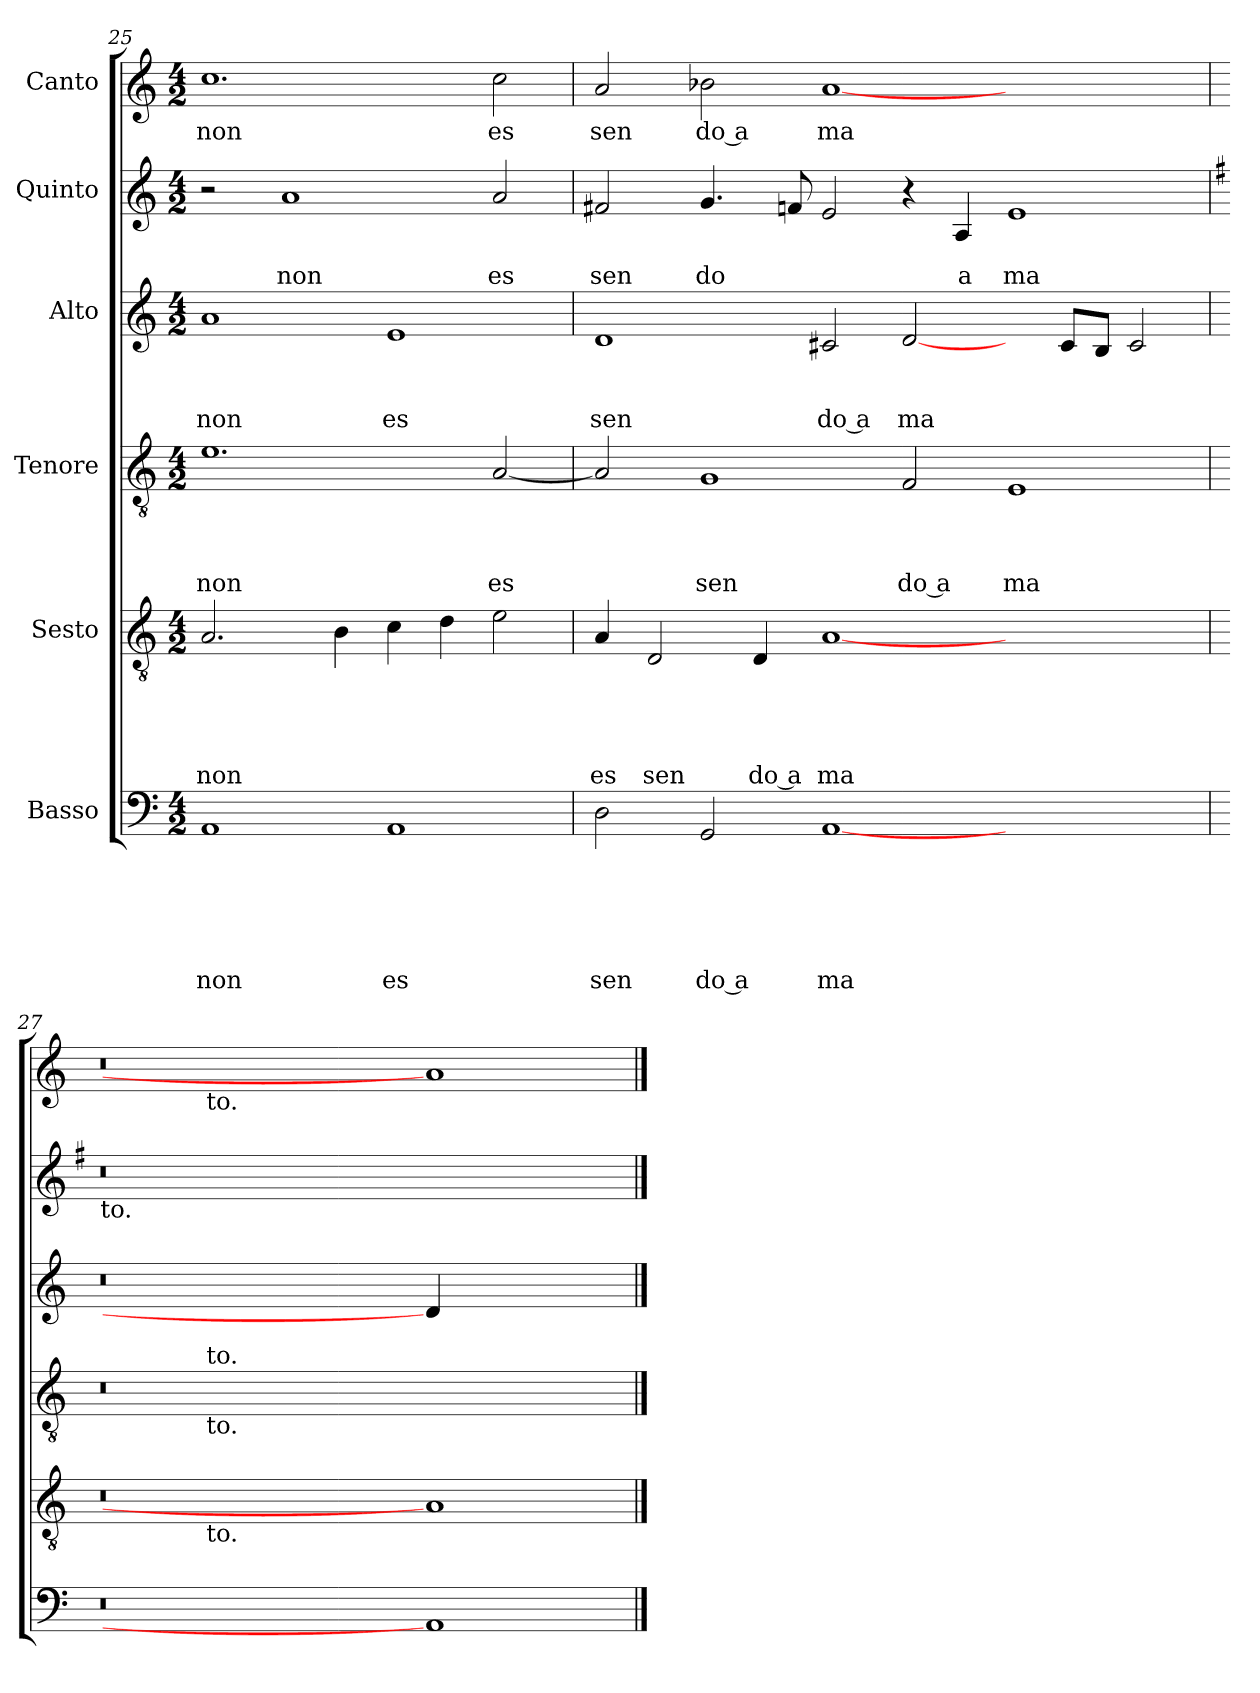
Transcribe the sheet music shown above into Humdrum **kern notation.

**kern	**text	**text	**text	**text	**text	**text	**kern	**text	**text	**text	**text	**text	**kern	**text	**text	**text	**text	**kern	**text	**text	**text	**kern	**text	**text	**kern	**text
*part6	*part6	*part6	*part6	*part6	*part6	*part6	*part5	*part5	*part5	*part5	*part5	*part5	*part4	*part4	*part4	*part4	*part4	*part3	*part3	*part3	*part3	*part2	*part2	*part2	*part1	*part1
*staff6	*staff6	*staff6	*staff6	*staff6	*staff6	*staff6	*staff5	*staff5	*staff5	*staff5	*staff5	*staff5	*staff4	*staff4	*staff4	*staff4	*staff4	*staff3	*staff3	*staff3	*staff3	*staff2	*staff2	*staff2	*staff1	*staff1
*I"Basso	*	*	*	*	*	*	*I"Sesto	*	*	*	*	*	*I"Tenore	*	*	*	*	*I"Alto	*	*	*	*I"Quinto	*	*	*I"Canto	*
*clefF4	*	*	*	*	*	*	*clefGv2	*	*	*	*	*	*clefGv2	*	*	*	*	*clefG2	*	*	*	*clefG2	*	*	*clefG2	*
*k[]	*	*	*	*	*	*	*k[]	*	*	*	*	*	*k[]	*	*	*	*	*k[]	*	*	*	*k[]	*	*	*k[]	*
*C:	*	*	*	*	*	*	*C:	*	*	*	*	*	*C:	*	*	*	*	*C:	*	*	*	*C:	*	*	*C:	*
*M4/2	*	*	*	*	*	*	*M4/2	*	*	*	*	*	*M4/2	*	*	*	*	*M4/2	*	*	*	*M4/2	*	*	*M4/2	*
=25	=25	=25	=25	=25	=25	=25	=25	=25	=25	=25	=25	=25	=25	=25	=25	=25	=25	=25	=25	=25	=25	=25	=25	=25	=25	=25
!	!	!	!	!	!	!LO:LY:b	!	!	!	!	!	!LO:LY:b	!	!	!	!	!LO:LY:b	!	!	!	!LO:LY:b	!	!	!	!	!LO:LY:b
1AA	.	.	.	.	.	non	2.A/	.	.	.	.	non	1.e	.	.	.	non	1a	.	.	non	2r	.	.	1.cc	non
!	!	!	!	!	!	!	!	!	!	!	!	!	!	!	!	!	!	!	!	!	!	!	!	!LO:LY:b	!	!
.	.	.	.	.	.	.	.	.	.	.	.	.	.	.	.	.	.	.	.	.	.	1a	.	non	.	.
.	.	.	.	.	.	.	4B\	.	.	.	.	.	.	.	.	.	.	.	.	.	.	.	.	.	.	.
!	!	!	!	!	!	!LO:LY:b	!	!	!	!	!	!	!	!	!	!	!	!	!	!	!LO:LY:b	!	!	!	!	!
1AA	.	.	.	.	.	es	4c\	.	.	.	.	.	.	.	.	.	.	1e	.	.	es	.	.	.	.	.
.	.	.	.	.	.	.	4d\	.	.	.	.	.	.	.	.	.	.	.	.	.	.	.	.	.	.	.
!	!	!	!	!	!	!	!	!	!	!	!	!	!	!	!	!	!LO:LY:b	!	!	!	!	!	!	!LO:LY:b	!	!LO:LY:b
.	.	.	.	.	.	.	2e\	.	.	.	.	.	[<2A/	.	.	.	es	.	.	.	.	2a/	.	es	2cc\	es
=26	=26	=26	=26	=26	=26	=26	=26	=26	=26	=26	=26	=26	=26	=26	=26	=26	=26	=26	=26	=26	=26	=26	=26	=26	=26	=26
!	!	!	!	!	!	!LO:LY:b	!	!	!	!	!	!LO:LY:b	!	!	!	!	!	!	!	!	!LO:LY:b	!	!	!LO:LY:b	!	!LO:LY:b
2D\	.	.	.	.	.	sen	4A/	.	.	.	.	es	2A/]	.	.	.	.	1d	.	.	sen	2f#X/	.	sen	2a</	sen
!	!	!	!	!	!	!	!	!	!	!	!	!LO:LY:b	!	!	!	!	!	!	!	!	!	!	!	!	!	!
.	.	.	.	.	.	.	2D/	.	.	.	.	sen	.	.	.	.	.	.	.	.	.	.	.	.	.	.
!	!	!	!	!	!	!LO:LY:b:rj	!	!	!	!	!	!	!	!	!	!	!LO:LY:b	!	!	!	!	!	!	!LO:LY:b	!	!LO:LY:b:rj
2GG/	.	.	.	.	.	do a	.	.	.	.	.	.	1G	.	.	.	sen	.	.	.	.	4.g/	.	do	2b-X\	do a
!	!	!	!	!	!	!	!	!	!	!	!	!LO:LY:b:rj	!	!	!	!	!	!	!	!	!	!	!	!	!	!
.	.	.	.	.	.	.	4D/	.	.	.	.	do a	.	.	.	.	.	.	.	.	.	.	.	.	.	.
.	.	.	.	.	.	.	.	.	.	.	.	.	.	.	.	.	.	.	.	.	.	8fn/	.	.	.	.
!	!	!	!	!	!	!LO:LY:b	!	!	!	!	!	!LO:LY:b	!	!	!	!	!	!	!	!	!LO:LY:b:rj	!	!	!	!	!LO:LY:b
[1AA	.	.	.	.	.	ma	[1A	.	.	.	.	ma	.	.	.	.	.	2c#X/	.	.	do a	2e/	.	.	[1a	ma
!	!	!	!	!	!	!	!	!	!	!	!	!	!	!	!	!	!LO:LY:b:rj	!	!	!	!LO:LY:b	!	!	!	!	!
.	.	.	.	.	.	.	.	.	.	.	.	.	2F/	.	.	.	do a	[2d/	.	.	ma	4r	.	.	.	.
!	!	!	!	!	!	!	!	!	!	!	!	!	!	!	!	!	!	!	!	!	!	!	!	!LO:LY:b	!	!
.	.	.	.	.	.	.	.	.	.	.	.	.	.	.	.	.	.	.	.	.	.	4A/	.	a	.	.
!	!	!	!	!	!	!	!	!	!	!	!	!	!	!	!	!	!LO:LY:b	!	!	!	!	!	!	!LO:LY:b	!	!
1ryy	.	.	.	.	.	.	1ryy	.	.	.	.	.	1E	.	.	.	ma	4ryy	.	.	.	1e	.	ma	1ryy	.
.	.	.	.	.	.	.	.	.	.	.	.	.	.	.	.	.	.	8c#/L	.	.	.	.	.	.	.	.
.	.	.	.	.	.	.	.	.	.	.	.	.	.	.	.	.	.	8B/J	.	.	.	.	.	.	.	.
.	.	.	.	.	.	.	.	.	.	.	.	.	.	.	.	.	.	2c#/	.	.	.	.	.	.	.	.
=27	=27	=27	=27	=27	=27	=27	=27	=27	=27	=27	=27	=27	=27	=27	=27	=27	=27	=27	=27	=27	=27	=27	=27	=27	=27	=27
*	*	*	*	*	*	*	*	*	*	*	*	*	*	*	*	*	*	*	*	*	*	*k[f#]	*	*	*	*
*	*	*	*	*	*	*	*	*	*	*	*	*	*	*	*	*	*	*	*	*	*	*G:	*	*	*	*
!	!	!	!	!	!	!	!	!	!	!	!	!	!	!	!	!	!	!	!	!	!	!LO:TX:b:t=to.	!	!	!	!
*	*	*	*	*	*	*	*^	*	*	*	*	*	*^	*	*	*	*	*	*	*	*	*	*	*	*^	*
0r	.	.	.	.	.	.	0r	4ryy	.	.	.	.	.	0r	4ryy	.	.	.	.	0r	.	.	.	0r	.	.	0r	4ryy	.
.	.	.	.	.	.	.	.	8ryy	.	.	.	.	.	.	8ryy	.	.	.	.	.	.	.	.	.	.	.	.	8ryy	.
.	.	.	.	.	.	.	.	32ryy	.	.	.	.	.	.	32ryy	.	.	.	.	.	.	.	.	.	.	.	.	32ryy	.
!	!	!	!	!	!	!	!	!	!	!	!	!	!	!	!	!	!	!	!	!	!	!	!	!	!	!	!	!LO:TX:b:t=to.	!
!	!	!	!	!	!	!	!	!	!	!	!	!	!	!	!LO:TX:b:t=to.	!	!	!	!	!	!	!	!	!	!	!	!	!	!
!	!	!	!	!	!	!	!	!	!	!	!	!	!	!	!LO:TX:a:t=to.	!	!	!	!	!	!	!	!	!	!	!	!	!	!
!	!	!	!	!	!	!	!	!LO:TX:b:t=to.	!	!	!	!	!	!	!	!	!	!	!	!	!	!	!	!	!	!	!	!	!
.	.	.	.	.	.	.	.	1ryy	.	.	.	.	.	.	1ryy	.	.	.	.	.	.	.	.	.	.	.	.	1ryy	.
.	.	.	.	.	.	.	.	1ryy	.	.	.	.	.	.	1ryy	.	.	.	.	.	.	.	.	.	.	.	.	1ryy	.
1AA]	.	.	.	.	.	.	1A]	.	.	.	.	.	.	1ryy	.	.	.	.	.	4d/]	.	.	.	1ryy	.	.	1a]	.	.
.	.	.	.	.	.	.	.	.	.	.	.	.	.	.	.	.	.	.	.	2.ryy	.	.	.	.	.	.	.	.	.
.	.	.	.	.	.	.	.	2ryy	.	.	.	.	.	.	2ryy	.	.	.	.	.	.	.	.	.	.	.	.	2ryy	.
.	.	.	.	.	.	.	.	16.ryy	.	.	.	.	.	.	16.ryy	.	.	.	.	.	.	.	.	.	.	.	.	16.ryy	.
*	*	*	*	*	*	*	*v	*v	*	*	*	*	*	*	*	*	*	*	*	*	*	*	*	*	*	*	*v	*v	*
*	*	*	*	*	*	*	*	*	*	*	*	*	*v	*v	*	*	*	*	*	*	*	*	*	*	*	*	*
==	==	==	==	==	==	==	==	==	==	==	==	==	==	==	==	==	==	==	==	==	==	==	==	==	==	==
*-	*-	*-	*-	*-	*-	*-	*-	*-	*-	*-	*-	*-	*-	*-	*-	*-	*-	*-	*-	*-	*-	*-	*-	*-	*-	*-
